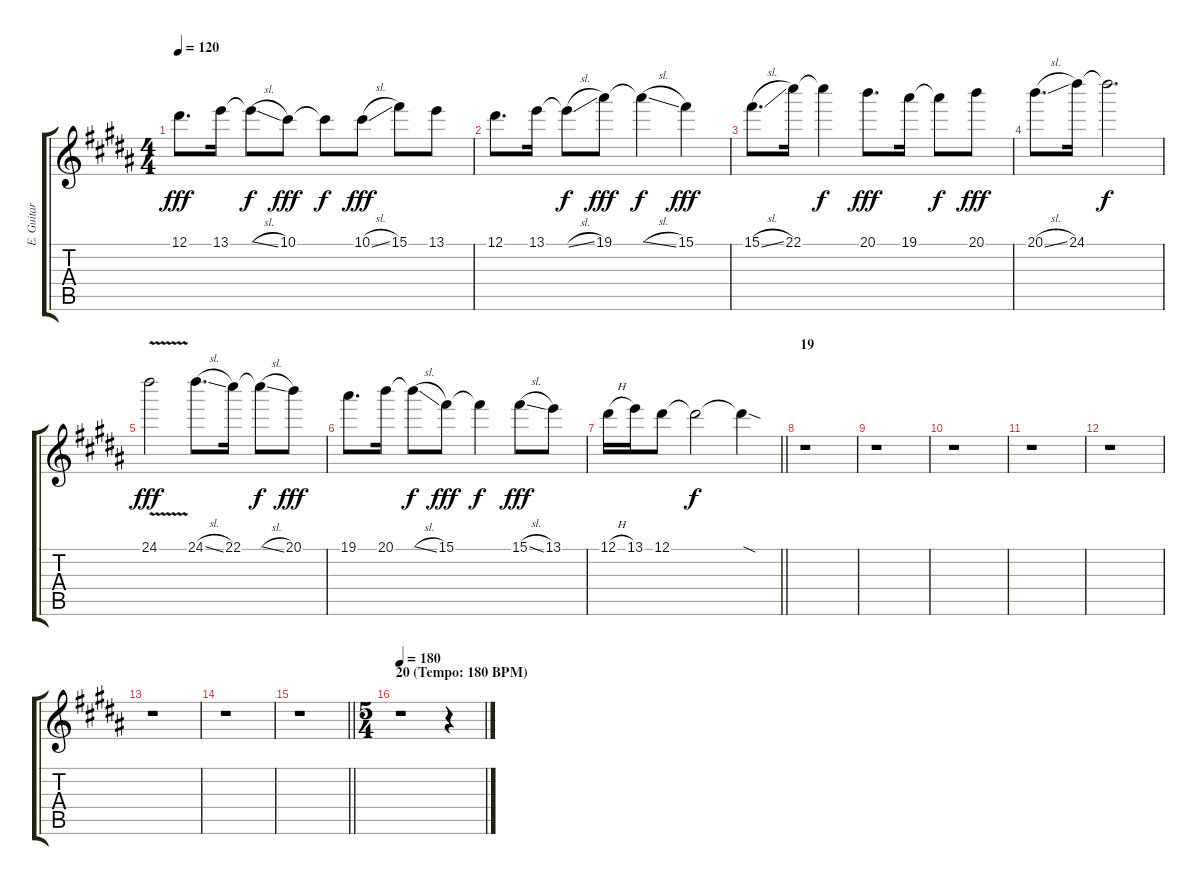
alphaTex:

\track ("E. Guitar III" "E. Guitar ") {instrument overdrivenguitar}
\staff {score tabs}
\tuning (Eb4 Bb3 Gb3 Db3 Ab2 Db2) {hide}
\ts (4 4)
\tempo 120
\clef g2
\ks b
12.1.8{d dy fff} 13.1.16 13.1{sl t}.8{dy f} 10.1.8{dy fff} 10.1{t}.8{dy f} 10.1{sl}.8{dy fff} 15.1.8 13.1.8 |
12.1.8{d} 13.1.16 13.1{sl t}.8{dy f} 19.1.8{dy fff} 19.1{sl t}.4{dy f} 15.1.4{dy fff} |
15.1{sl}.8{d} 22.1.16 22.1{t}.4{dy f} 20.1.8{d dy fff} 19.1.16 19.1{t}.8{dy f} 20.1.8{dy fff} |
20.1{sl}.8{d} 24.1.16 24.1{t}.2{d dy f} |
24.1{v}.2{dy fff} 24.1{sl}.8{d} 22.1.16 22.1{sl t}.8{dy f} 20.1.8{dy fff} |
19.1.8{d} 20.1.16 20.1{sl t}.8{dy f} 15.1.8{dy fff} 15.1{t}.4{dy f} 15.1{sl}.8{dy fff} 13.1.8 |
\barLineRight lightlight
12.1{h}.16 13.1.16 12.1.8 12.1{t}.2{dy f} 12.1{sod t}.4 |
\section ("" "19")
r.1 |
r.1 |
r.1 |
r.1 |
r.1 |
r.1 |
r.1 |
\barLineRight lightlight
r.1 |
\ts (5 4)
\section ("" "20 (Tempo: 180 BPM)")
\tempo 180
r.1 r.4
